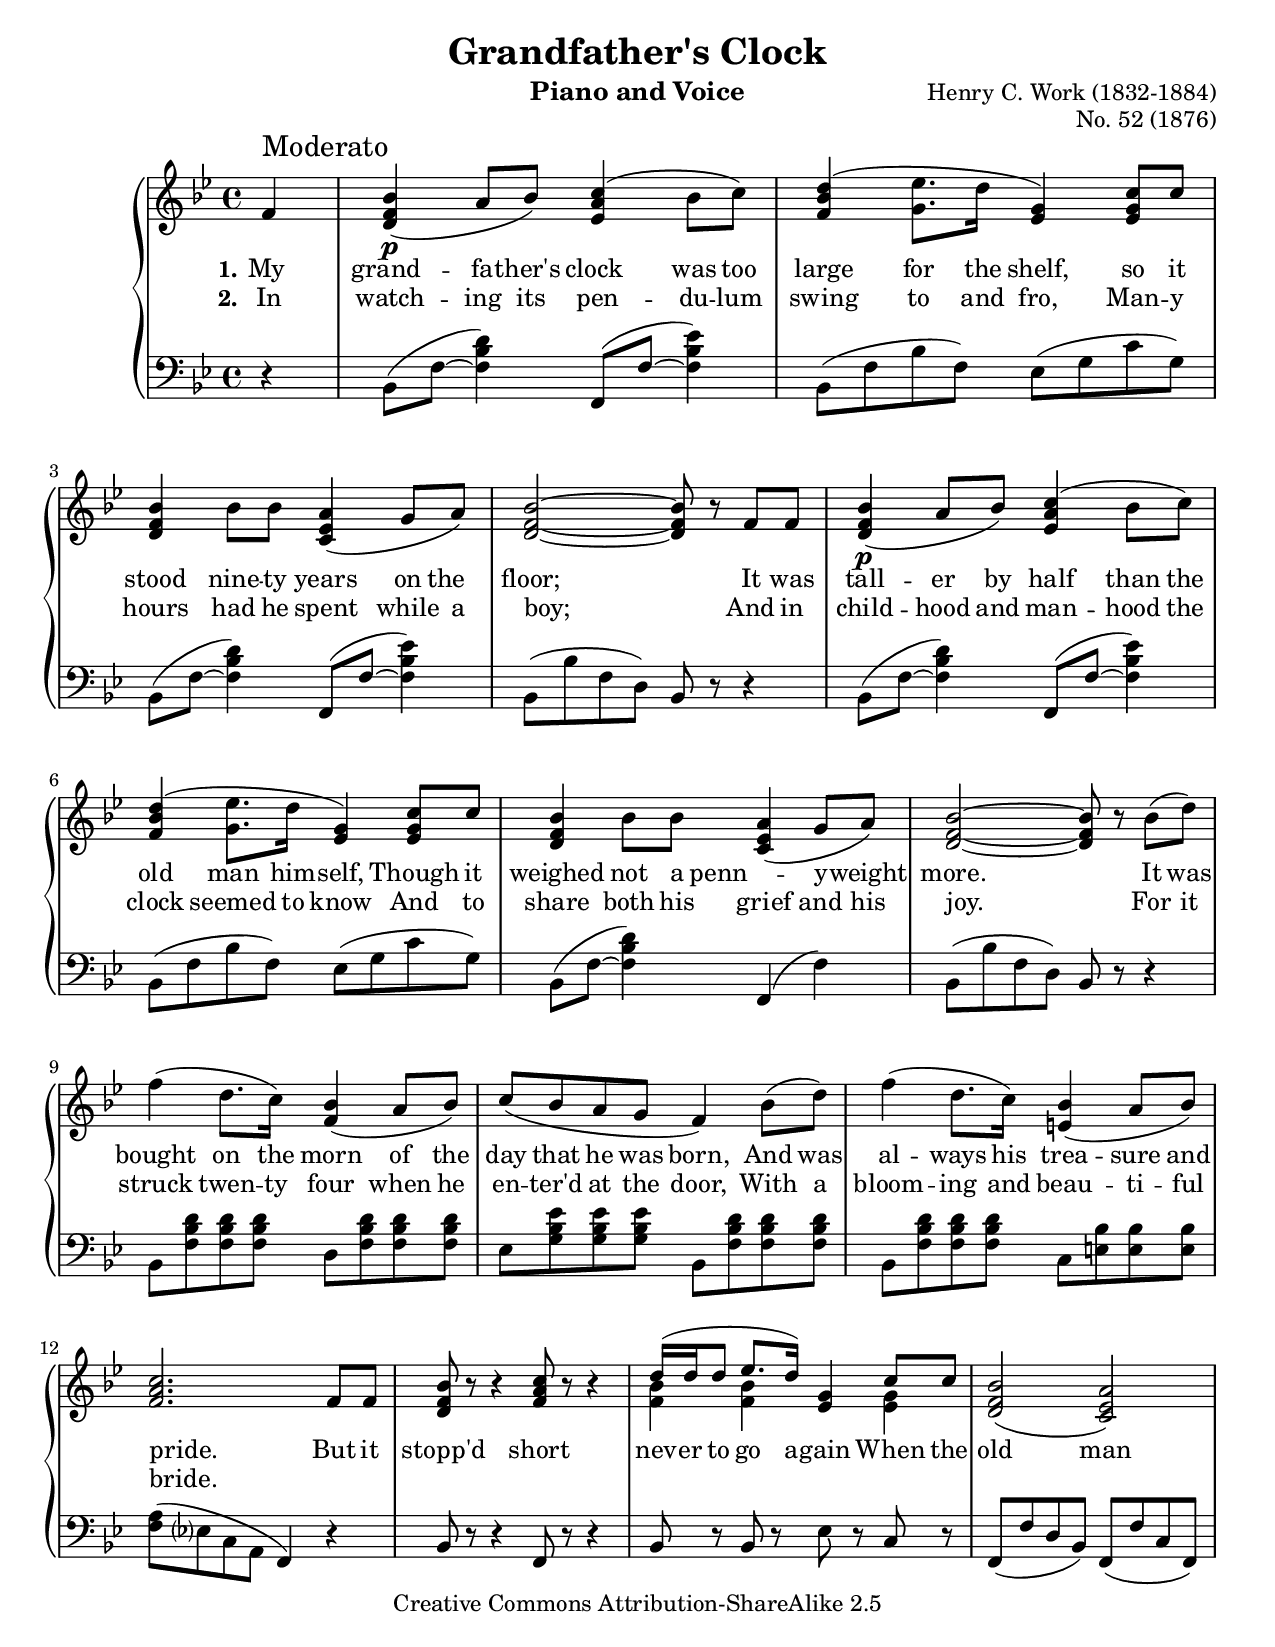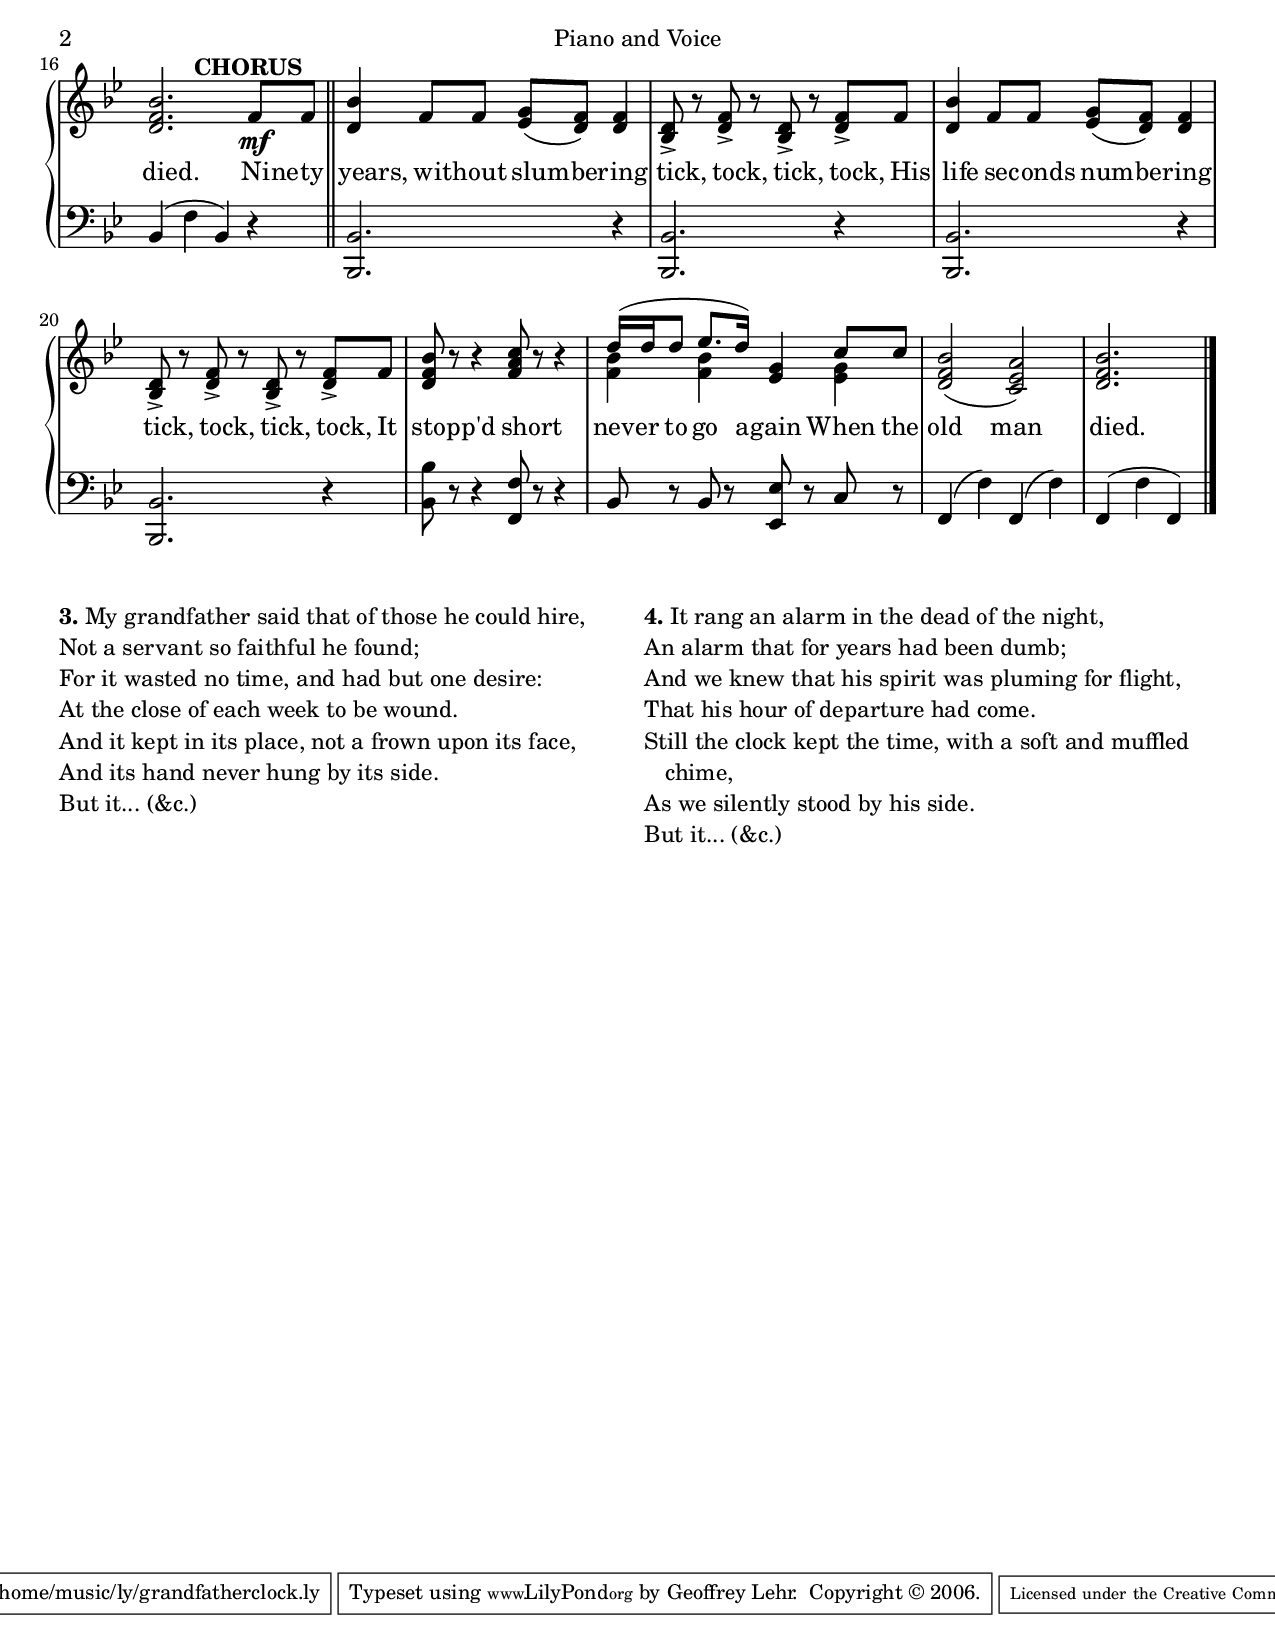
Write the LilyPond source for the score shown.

\version "2.8.0"

\header{
    title = "Grandfather's Clock"
    piece = ""
    instrument = "Piano and Voice"
    composer = "Henry C. Work (1832-1884)"
    opus = "No. 52 (1876)"
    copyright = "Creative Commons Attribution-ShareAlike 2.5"
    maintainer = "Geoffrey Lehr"
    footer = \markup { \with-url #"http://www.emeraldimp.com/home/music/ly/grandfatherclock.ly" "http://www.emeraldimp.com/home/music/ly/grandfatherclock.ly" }
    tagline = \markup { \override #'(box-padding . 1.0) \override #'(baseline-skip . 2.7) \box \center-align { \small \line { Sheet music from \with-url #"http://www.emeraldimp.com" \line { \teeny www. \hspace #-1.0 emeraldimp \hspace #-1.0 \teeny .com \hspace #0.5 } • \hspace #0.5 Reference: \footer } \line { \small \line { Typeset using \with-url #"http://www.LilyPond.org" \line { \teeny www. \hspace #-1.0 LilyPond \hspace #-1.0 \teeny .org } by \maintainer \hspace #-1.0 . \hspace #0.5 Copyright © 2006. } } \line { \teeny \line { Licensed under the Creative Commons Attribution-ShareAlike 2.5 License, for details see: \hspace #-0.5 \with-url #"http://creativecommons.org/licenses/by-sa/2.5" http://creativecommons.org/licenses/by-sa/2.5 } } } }
}

%#(set-global-staff-size 17)

\paper { 
  #(set-paper-size "letter") 
  %top-margin = 0.1\cm
  %between-system-space = 0.1\cm
  %head-separation = -0.1\cm
}

     upper = \relative c' {
       \clef treble
       \key bes \major
       \time 4/4
       \once \override TextScript #'padding = #2 
       \partial 4 f^\markup { \huge {Moderato} } |
       <<d4\p f bes(>> a8 bes) <<c4( a ees>> bes'8 c) |
       <<d4( bes f>> <<g8. ees'>> d16 <<g,4) ees>> <<ees8 g c>> c |
       <<bes4 f d>> bes'8 bes <<a4( ees c>> g'8 a) |
       <<bes2~ f~ d~>> <<bes'8 f d>> r8 f f |
       <<d4(\p f bes>> a8 bes) <<c4( a ees>> bes'8 c) |
       <<d4( bes f>> <<g8. ees'>> d16 <<g,4) ees>> <<ees8 g c>> c |
       <<bes4 f d>> bes'8 bes <<a4( ees c>> g'8 a) |
       <<bes2~ f~ d~>> <<bes'8 f d>> r8 bes'( d) |

       f4( d8. c16) <<f,4 bes(>> a8 bes) |
       c( bes a g f4) bes8( d) |
       f4( d8. c16) <<bes4( e,>> a8 bes) |
       <<f2. a c>> f,8 f |
       <<d8 f bes>> r8 r4 <<f8 a c>> r8 r4 |
       << \new Voice = "bob1" {\voiceOne d16( d d8 ees8. d16) s4 c8 c \oneVoice}
       \new Voice = "bob12" {\voiceTwo <<f,4 bes>> <<f4 bes>> \voiceOne <<g4 ees>> \voiceTwo <<g4 ees>> \oneVoice}>> |    
       <<d2 f bes(>> <<a ees c)>> |
       <<d2. f bes>> f8\mf^\markup {\center-align {\bold CHORUS} } f \bar"||"

       <<d4 bes'>> f8 f <<g ees(>> <<f d)>> <<d4 f>> |
       <<d8-> bes>> r8 <<d-> f>> r8 <<d8-> bes>> r8 <<d-> f>> f8
       <<d4 bes'>> f8 f <<g ees(>> <<f d)>> <<d4 f>> |
       <<d8-> bes>> r8 <<d-> f>> r8 <<d8-> bes>> r8 <<d-> f>> f8
       <<d8 f bes>> r8 r4 <<f8 a c>> r8 r4 |
       << \new Voice = "bob2" {\voiceOne d16( d d8 ees8. d16) s4 c8 c \oneVoice} \\ \new Voice = "bob22" {\voiceTwo <<f,4 bes>> <<f4 bes>> \voiceOne <<g4 ees>> \voiceTwo <<g4 ees>> \oneVoice} >> |    
       <<d2 f bes(>> <<a ees c)>> |
       <<d2. f bes>> \bar "|."
       
       }
				            
     lower = \relative c {
       \clef bass
        \key bes \major
        \time 4/4
	\partial 4 r4
	bes8( f'~ <<f4 bes d)>> f,,8( f'~ <<f4 bes ees)>> |
	bes,8( f' bes f) ees( g c g) |
	bes,8( f'~ <<f4 bes d)>> f,,8( f'~ <<f4 bes ees)>> |
	bes,8( bes' f d) bes r8 r4 |
	bes8( f'~ <<f4 bes d)>> f,,8( f'~ <<f4 bes ees)>> |
	bes,8( f' bes f) ees( g c g) |
	bes,8( f'~ <<f4 bes d)>> f,,4( f'4) |
	bes,8( bes' f d) bes r8 r4 |

	bes8 <<f'8 bes d>> <<f,8 bes d>> <<f,8 bes d>> d,8 <<f8 bes d>> <<f,8 bes d>> <<f,8 bes d>>
	ees,8 <<g8 bes ees>> <<g,8 bes ees>> <<g,8 bes ees>> bes,8 <<f'8 bes d>> <<f,8 bes d>> <<f,8 bes d>> |
	bes,8 <<f'8 bes d>> <<f,8 bes d>> <<f,8 bes d>> c,8 <<e8 bes'>> <<e,8 bes'>> <<e,8 bes'>> |
	<<a8 f(>> ees? c a f4) r4 |
	bes8 r8 r4 f8 r8 r4 |
	bes8 r8 bes r ees r c r |
	f,8( f' d bes) f( f' c f,) |
	bes4( f' bes,) r4 |
	<<bes2. bes,>> r4 |
	<<bes2. bes'>> r4 |
	<<bes2. bes,>> r4 |
	<<bes2. bes'>> r4 |
	<<bes8 bes'>> r8 r4 <<f8 f,>> r8 r4 |
	bes8 r8 bes r <<ees ees,>> r c' r |
	f,4( f') f,4( f') |
	f,( f' f,)
	
      }
     text = \lyricmode {
       \set ignoreMelismata = ##t
       \set stanza = "1."
       \override LyricText #'self-alignment-X = #0.15
       My grand -- fa -- ther's clock 
       \override LyricText #'self-alignment-X = #0
       was \markup \whiteout {too} large for the shelf,
       so it \markup \whiteout {stood} nine -- ty years on 
       \override LyricText #'self-alignment-X = #1.0
       the 
       \override LyricText #'self-alignment-X = #0
       floor; \skip8
       It \markup \whiteout {was} tall -- er by half than the old man him -- self,
       Though it \markup \whiteout {weighed} not a 
       \override LyricText #'self-alignment-X = #2
       penn -- 
       \override LyricText #'self-alignment-X = #0
       y -- \markup \whiteout {weight} more. \skip8

       It \markup \whiteout {was} bought on the morn
       of the day that he was born,
       And \markup \whiteout {was} al -- ways his trea -- sure and 
       \override LyricText #'self-alignment-X = #-1
       \markup \whiteout {pride.}
       \override LyricText #'self-alignment-X = #0
       But it \markup \whiteout {stopp'd} \set associatedVoice = "bob1" short 
       nev -- er to go \set associatedVoice = "bob12" 
       a -- \set associatedVoice = "bob1" gain
       When \set associatedVoice = "singer" \markup \whiteout {the} old man 
       \override LyricText #'self-alignment-X = #-0.7
       died.

       \markup \whiteout {Nine} -- \markup \whiteout {ty} \markup \whiteout {years,} with -- out slum -- ber -- \markup \whiteout {ing}
       \markup \whiteout {tick,} tock, tick, tock,
       \markup \whiteout {His} life sec -- onds num -- ber -- ing
       \markup \whiteout {tick,} tock, tick, tock,
       It \markup \whiteout {stopp'd} \set associatedVoice = "bob2" short 
       \override LyricText #'self-alignment-X = #0
       nev -- er to go \set associatedVoice = "bob22" 
       a -- \set associatedVoice = "bob2" gain
       When \set associatedVoice = "singer" \markup \whiteout {the} old man 
       \override LyricText #'self-alignment-X = #-0.7
       died.
       
     }

     verseII = \lyricmode {
       \set ignoreMelismata = ##t
       \set stanza = "2."
       In watch -- ing its pen -- du -- \markup \whiteout {lum} swing to and fro,
       Man -- y \markup \whiteout {hours} had he spent while a boy; _
       And in child -- hood and man -- hood the clock seemed to know
       And to \markup \whiteout {share} both his grief and his joy. _ 
     
       For it struck twen -- ty four when he en -- ter'd at the door,
       With a bloom -- ing and beau -- ti -- ful
       \override LyricText #'self-alignment-X = #-1
       bride.
     }

     \score {
       \new GrandStaff <<
         \new Staff = upper { \new Voice = "singer" \upper }
         \new Lyrics \lyricsto "singer" \text
         \new Lyrics \lyricsto "singer" \verseII
         \new Staff = lower { \clef bass \lower }
       >>
       \layout {
         \context { 
	   \GrandStaff \accepts "Lyrics" 
	%   \remove "Span_bar_engraver"
	 }
        \context { 
	  \Lyrics 
	%  \consists "Bar_engraver" 
	%  \remove "Bar_engraver" 
	  font-size = "-6"
	}
       }
       \midi { \tempo 4=120 }
     }
   \markup { 
     %\center-align {
       \line {
         \column {
           \line{ \bold {3.} "My grandfather said that of those he could hire,"}
           "Not a servant so faithful he found;"
           "For it wasted no time, and had but one desire:"
           "At the close of each week to be wound."
           "And it kept in its place, not a frown upon its face,"
           "And its hand never hung by its side."
           "But it... (&c.)" 
	 } 
   
         \hspace #5.0
   
         \column{ 
	   \line {\bold{4.} "It rang an alarm in the dead of the night," }
           "An alarm that for years had been dumb;"
           "And we knew that his spirit was pluming for flight,"
           "That his hour of departure had come."
           "Still the clock kept the time, with a soft and muffled" 
	   \line {\hspace #2.0 "chime,"}
           "As we silently stood by his side." 
           "But it... (&c.)" 
         }
       }
     % }
   }
   
